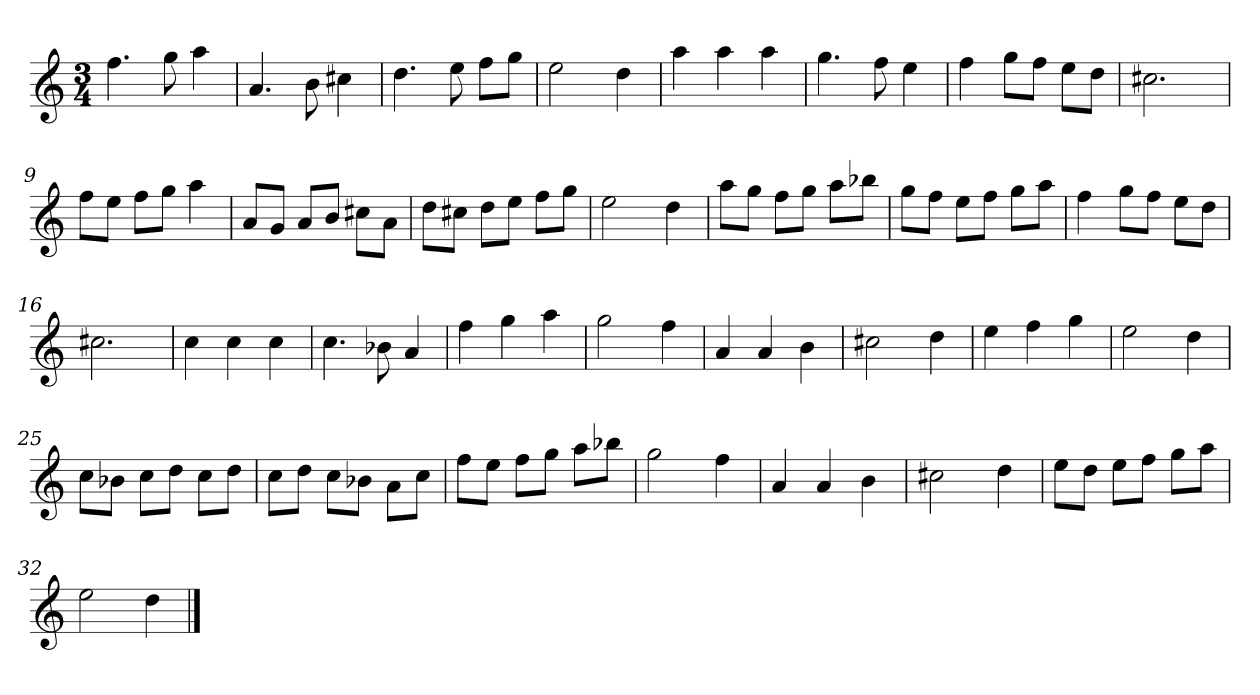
**kern
*part1
*staff1
*k[]
*M3/4
*MM120
=1
4.ff
8gg
4aa
=2
4.a
8b
4cc#X
=3
4.dd
8ee
8ffL
8ggJ
=4
2ee
4dd
=5
4aa
4aa
4aa
=6
4.gg
8ff
4ee
=7
4ff
8ggL
8ffJ
8eeL
8ddJ
=8
2.cc#X
=9
8ffL
8eeJ
8ffL
8ggJ
4aa
=10
8aL
8gJ
8aL
8bJ
8cc#XL
8aJ
=11
8ddL
8cc#XJ
8ddL
8eeJ
8ffL
8ggJ
=12
2ee
4dd
=13
8aaL
8ggJ
8ffL
8ggJ
8aaL
8bb-XJ
=14
8ggL
8ffJ
8eeL
8ffJ
8ggL
8aaJ
=15
4ff
8ggL
8ffJ
8eeL
8ddJ
=16
2.cc#X
=17
4cc
4cc
4cc
=18
4.cc
8b-X
4a
=19
4ff
4gg
4aa
=20
2gg
4ff
=21
4a
4a
4b
=22
2cc#X
4dd
=23
4ee
4ff
4gg
=24
2ee
4dd
=25
8ccL
8b-XJ
8ccL
8ddJ
8ccL
8ddJ
=26
8ccL
8ddJ
8ccL
8b-XJ
8aL
8ccJ
=27
8ffL
8eeJ
8ffL
8ggJ
8aaL
8bb-XJ
=28
2gg
4ff
=29
4a
4a
4b
=30
2cc#X
4dd
=31
8eeL
8ddJ
8eeL
8ffJ
8ggL
8aaJ
=32
2ee
4dd
==
*-
